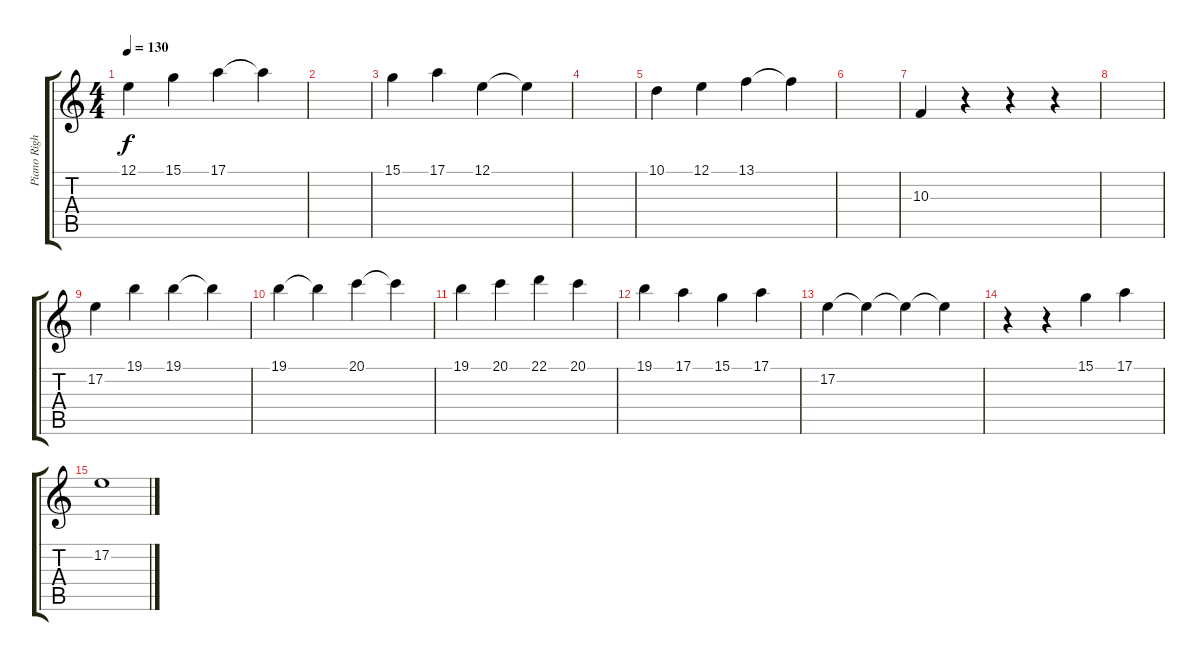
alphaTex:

\track ("Piano Right Hand" "Piano Righ") {instrument acousticgrandpiano}
\staff {score tabs}
\tuning (E4 B3 G3 D3 A2 E2) {hide}
\ts (4 4)
\tempo 130
\clef g2
\ks c
12.1.4{dy f} 15.1.4 17.1.4 17.1{t}.4 |
|
15.1.4 17.1.4 12.1.4 12.1{t}.4 |
|
10.1.4 12.1.4 13.1.4 13.1{t}.4 |
|
10.3.4 r.4 r.4 r.4 |
|
17.2.4 19.1.4 19.1.4 19.1{t}.4 |
19.1.4 19.1{t}.4 20.1.4 20.1{t}.4 |
19.1.4 20.1.4 22.1.4 20.1.4 |
19.1.4 17.1.4 15.1.4 17.1.4 |
17.2.4 17.2{t}.4 17.2{t}.4 17.2{t}.4 |
r.4 r.4 15.1.4 17.1.4 |
17.2.1
